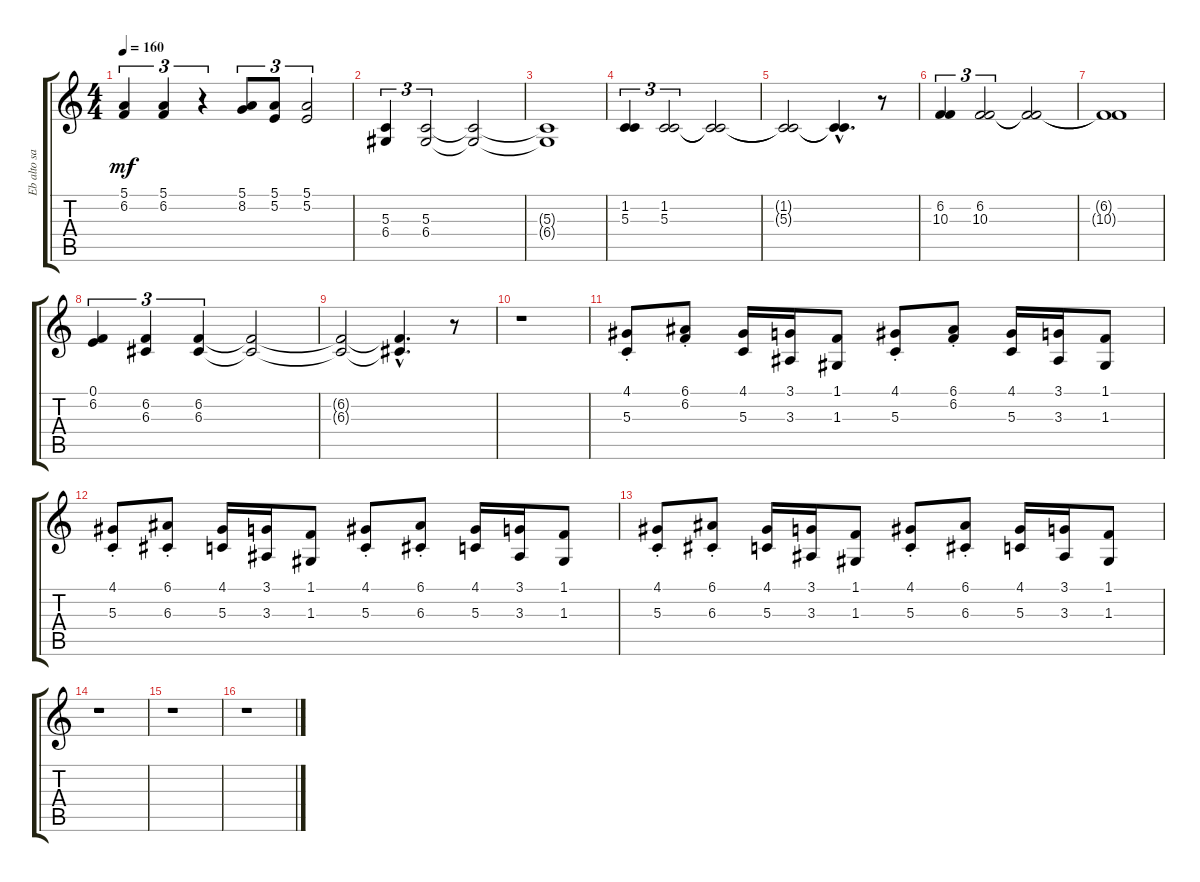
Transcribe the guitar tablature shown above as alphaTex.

\track ("Eb alto sax" "Eb alto sa") {instrument altosax}
\staff {score tabs}
\tuning (E4 B3 G3 D3 A2 E2) {hide}
\ts (4 4)
\tempo 160
\clef g2
\ks c
(5.1 6.2).4{tu (3 2) dy mf} (5.1 6.2).4{tu (3 2)} r.4{tu (3 2)} (5.1 8.2).8{tu (3 2)} (5.1 5.2).8{tu (3 2)} (5.1 5.2).2{tu (3 2)} |
(5.3 6.4).4{tu (3 2)} (5.3 6.4).2{tu (3 2)} (5.3{t} 6.4{t}).2 |
(5.3{t} 6.4{t}).1 |
(1.2 5.3).4{tu (3 2)} (1.2 5.3).2{tu (3 2)} (1.2{t} 5.3{t}).2 |
(1.2{t} 5.3{t}).2 (1.2{hac t} 5.3{hac t}).4{d} r.8 |
(6.2 10.3).4{tu (3 2)} (6.2 10.3).2{tu (3 2)} (6.2{t} 10.3{t}).2 |
(6.2{t} 10.3{t}).1 |
(0.1 6.2).4{tu (3 2)} (6.2 6.3).4{tu (3 2)} (6.2 6.3).4{tu (3 2)} (6.2{t} 6.3{t}).2 |
(6.2{t} 6.3{t}).2 (6.2{hac t} 6.3{hac t}).4{d} r.8 |
r.1 |
(4.1{st} 5.3{st}).8 (6.1{st} 6.2{st}).8 (4.1 5.3).16 (3.1 3.3).16 (1.1 1.3).8 (4.1{st} 5.3{st}).8 (6.1{st} 6.2{st}).8 (4.1 5.3).16 (3.1 3.3).16 (1.1 1.3).8 |
(4.1{st} 5.3{st}).8 (6.1{st} 6.3{st}).8 (4.1 5.3).16 (3.1 3.3).16 (1.1 1.3).8 (4.1{st} 5.3{st}).8 (6.1{st} 6.3{st}).8 (4.1 5.3).16 (3.1 3.3).16 (1.1 1.3).8 |
(4.1{st} 5.3{st}).8 (6.1{st} 6.3{st}).8 (4.1 5.3).16 (3.1 3.3).16 (1.1 1.3).8 (4.1{st} 5.3{st}).8 (6.1{st} 6.3{st}).8 (4.1 5.3).16 (3.1 3.3).16 (1.1 1.3).8 |
r.1 |
r.1 |
r.1
